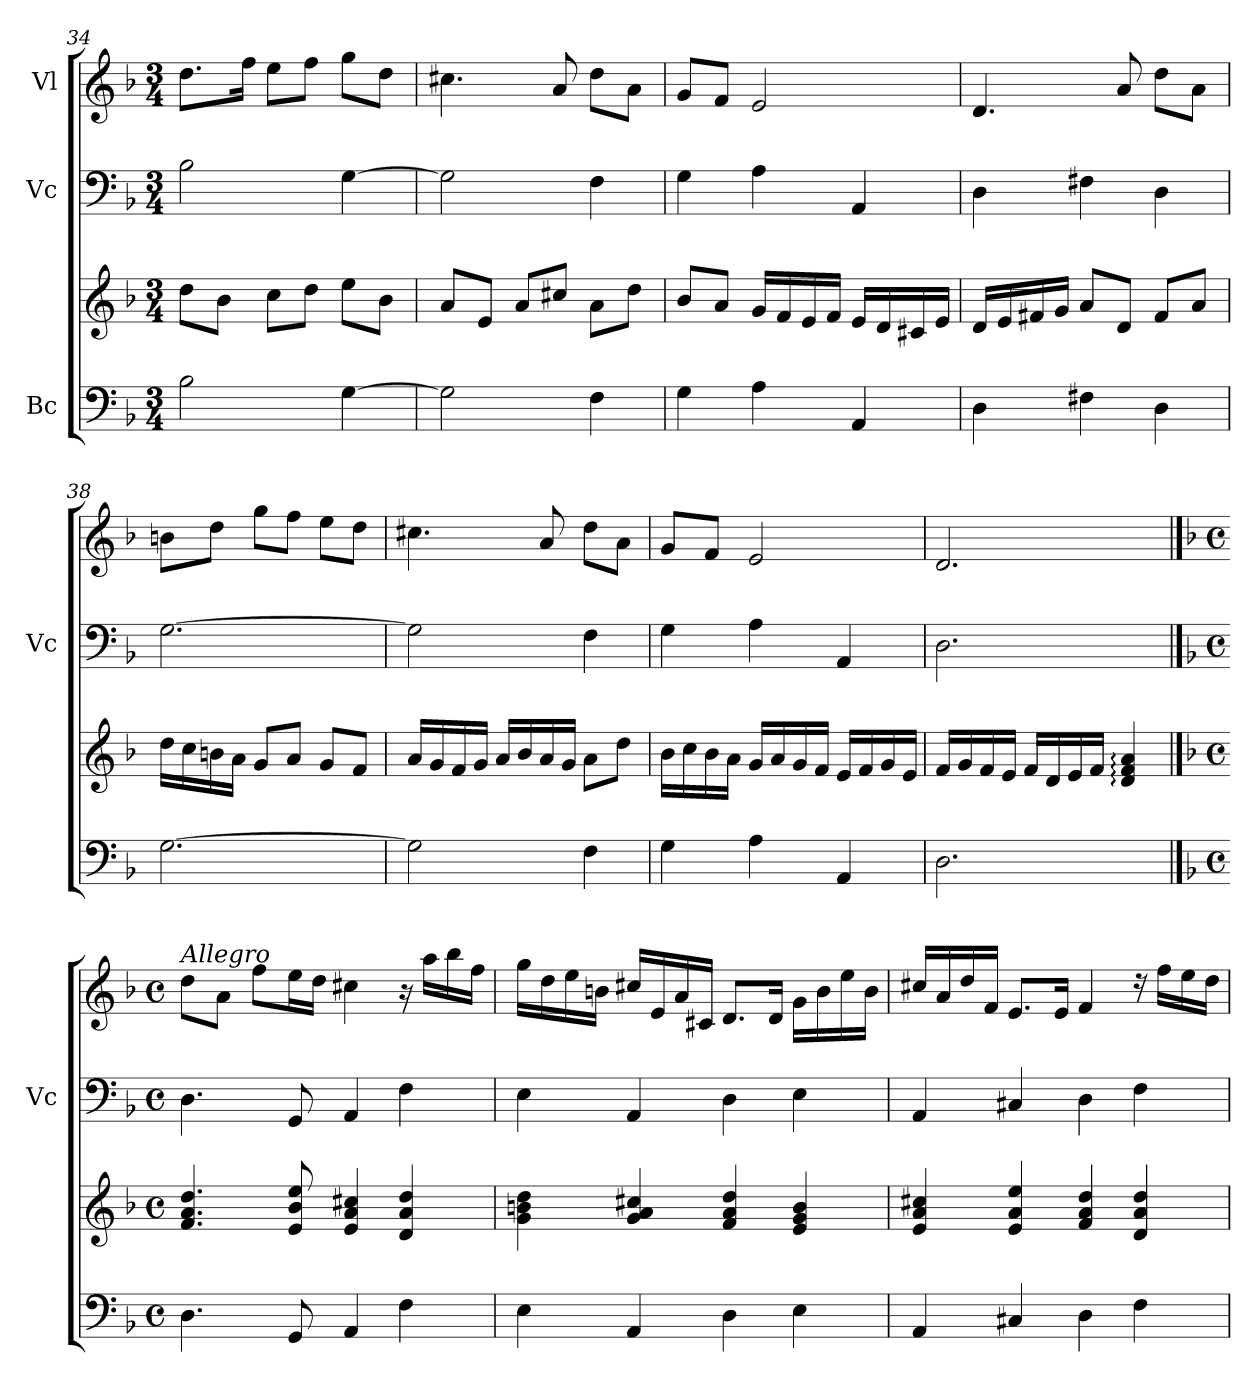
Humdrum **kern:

**kern	**kern	**kern	**kern
*part3	*part3	*part2	*part1
*staff4	*staff3	*staff2	*staff1
*I"Bc	*	*I"Vc	*I"Vl
*	*	*I'Vc	*
!!LO:LB:g=z
*clefF4	*clefG2	*clefF4	*clefG2
*k[b-]	*k[b-]	*k[b-]	*k[b-]
*M3/4	*M3/4	*M3/4	*M3/4
=34	=34	=34	=34
2B-\	8dd\L	2B-\	8.dd\L
.	8b-\J	.	.
.	.	.	16ff\Jk
.	8cc\L	.	8ee\L
.	8dd\J	.	8ff\J
[4G\	8ee\L	[4G\	8gg\L
.	8b-\J	.	8dd\J
=35	=35	=35	=35
2G\]	8a/L	2G\]	4.cc#X\
.	8e/J	.	.
.	8a/L	.	.
.	8cc#X/J	.	8a/
4F\	8a\L	4F\	8dd\L
.	8dd\J	.	8a\J
=36	=36	=36	=36
4G\	8b-/L	4G\	8g/L
.	8a/J	.	8f/J
4A\	16g/LL	4A\	2e/
.	16f/	.	.
.	16e/	.	.
.	16f/JJ	.	.
4AA/	16e/LL	4AA/	.
.	16d/	.	.
.	16c#X/	.	.
.	16e/JJ	.	.
=37	=37	=37	=37
4D\	16d/LL	4D\	4.d/
.	16e/	.	.
.	16f#X/	.	.
.	16g/JJ	.	.
4F#X\	8a/L	4F#X\	.
.	8d/J	.	8a/
4D\	8f#/L	4D\	8dd\L
.	8a/J	.	8a\J
=38	=38	=38	=38
[2.G\	16dd\LL	[2.G\	8bn\L
.	16cc\	.	.
.	16bn\	.	8dd\J
.	16a\JJ	.	.
.	8g/L	.	8gg\L
.	8a/J	.	8ff\J
.	8g/L	.	8ee\L
.	8f/J	.	8dd\J
!!LO:LB:g=z
=39	=39	=39	=39
2G\]	16a/LL	2G\]	4.cc#X\
.	16g/	.	.
.	16f/	.	.
.	16g/JJ	.	.
.	16a/LL	.	.
.	16b-/	.	.
.	16a/	.	8a/
.	16g/JJ	.	.
4F\	8a\L	4F\	8dd\L
.	8dd\J	.	8a\J
=40	=40	=40	=40
4G\	16b-\LL	4G\	8g/L
.	16cc\	.	.
.	16b-\	.	8f/J
.	16a\JJ	.	.
4A\	16g/LL	4A\	2e/
.	16a/	.	.
.	16g/	.	.
.	16f/JJ	.	.
4AA/	16e/LL	4AA/	.
.	16f/	.	.
.	16g/	.	.
.	16e/JJ	.	.
=41	=41	=41	=41
2.D\	16f/LL	2.D\	2.d/
.	16g/	.	.
.	16f/	.	.
.	16e/JJ	.	.
.	16f/LL	.	.
.	16d/	.	.
.	16e/	.	.
.	16f/JJ	.	.
.	4d/: 4f/: 4a/:	.	.
!!LO:PB:g=z
==42	==42	==42	==42
*k[b-]	*k[b-]	*k[b-]	*k[b-]
*M4/4	*M4/4	*M4/4	*M4/4
*met(c)	*met(c)	*met(c)	*met(c)
*	*	*	*MM80
!	!	!	!LO:TX:a:i:t=Allegro
4.D\	4.f/ 4.a/ 4.dd/	4.D\	8dd\L
.	.	.	8a\J
.	.	.	8ff\L
8GG/	8e/ 8b-/ 8ee/	8GG/	16ee\L
.	.	.	16dd\JJ
4AA/	4e/ 4a/ 4cc#X/	4AA/	4cc#X\
4F\	4d/ 4a/ 4dd/	4F\	16r
.	.	.	16aa\LL
.	.	.	16bb-\
.	.	.	16ff\JJ
=43	=43	=43	=43
4E\	4g\ 4bn\ 4dd\	4E\	16gg\LL
.	.	.	16dd\
.	.	.	16ee\
.	.	.	16bn\JJ
4AA/	4g/ 4a/ 4cc#X/	4AA/	16cc#X/LL
.	.	.	16e/
.	.	.	16a/
.	.	.	16c#X/JJ
4D\	4f/ 4a/ 4dd/	4D\	8.d/L
.	.	.	16d/Jk
4E\	4e/ 4g/ 4b/	4E\	16g\LL
.	.	.	16b\
.	.	.	16ee\
.	.	.	16b\JJ
=44	=44	=44	=44
4AA/	4e/ 4a/ 4cc#X/	4AA/	16cc#X/LL
.	.	.	16a/
.	.	.	16dd/
.	.	.	16f/JJ
4C#X/	4e/ 4a/ 4ee/	4C#X/	8.e/L
.	.	.	16e/Jk
4D\	4f/ 4a/ 4dd/	4D\	4f/
4F\	4d/ 4a/ 4dd/	4F\	16rdd
.	.	.	16ff\LL
.	.	.	16ee\
.	.	.	16dd\JJ
=	=	=	=
*-	*-	*-	*-
